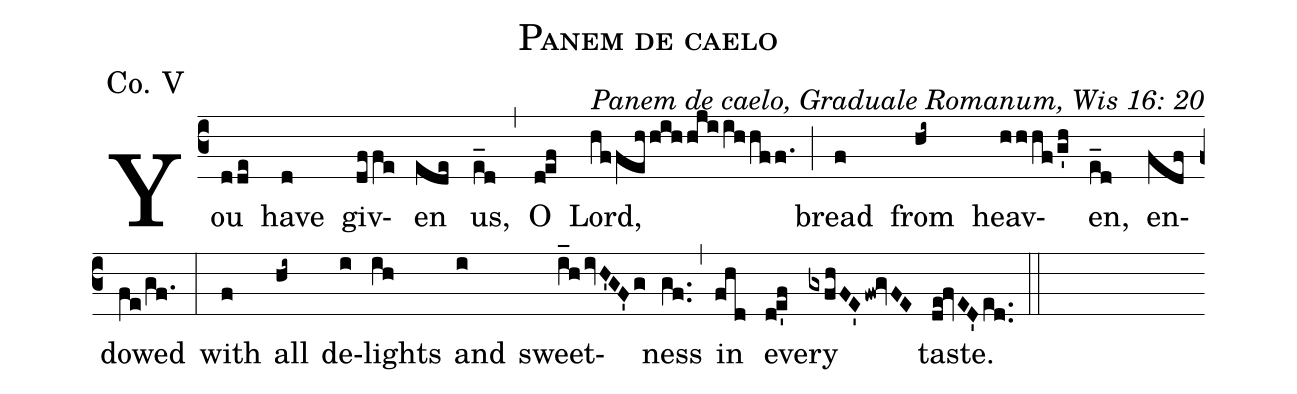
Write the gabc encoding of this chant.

name: Panem de caelo;
office-part: Communio;
mode: 5;
commentary: Panem de caelo, Graduale Romanum, Wis 16: 20;
annotation: Co. V;
%%
(c3)You(dde) have(d) giv(dffe)en(ede) us,(e_d) (,) O(def) Lord,(hffehhihhjiihhff.) (;) bread(f) from(hi~) heav(hh/hf/g'h)en,(e_d)
en(fdf)dowed(fe/gf.) (:) with(f) all(hi~) de(i)lights(ih) and(i) sweet(i_hivH'GF'g)ness(gf..) (,) in(fhd) eve(de'f)ry(gxfhFE'fw!gvFE) taste.(de!fvED'ed..) (::)
